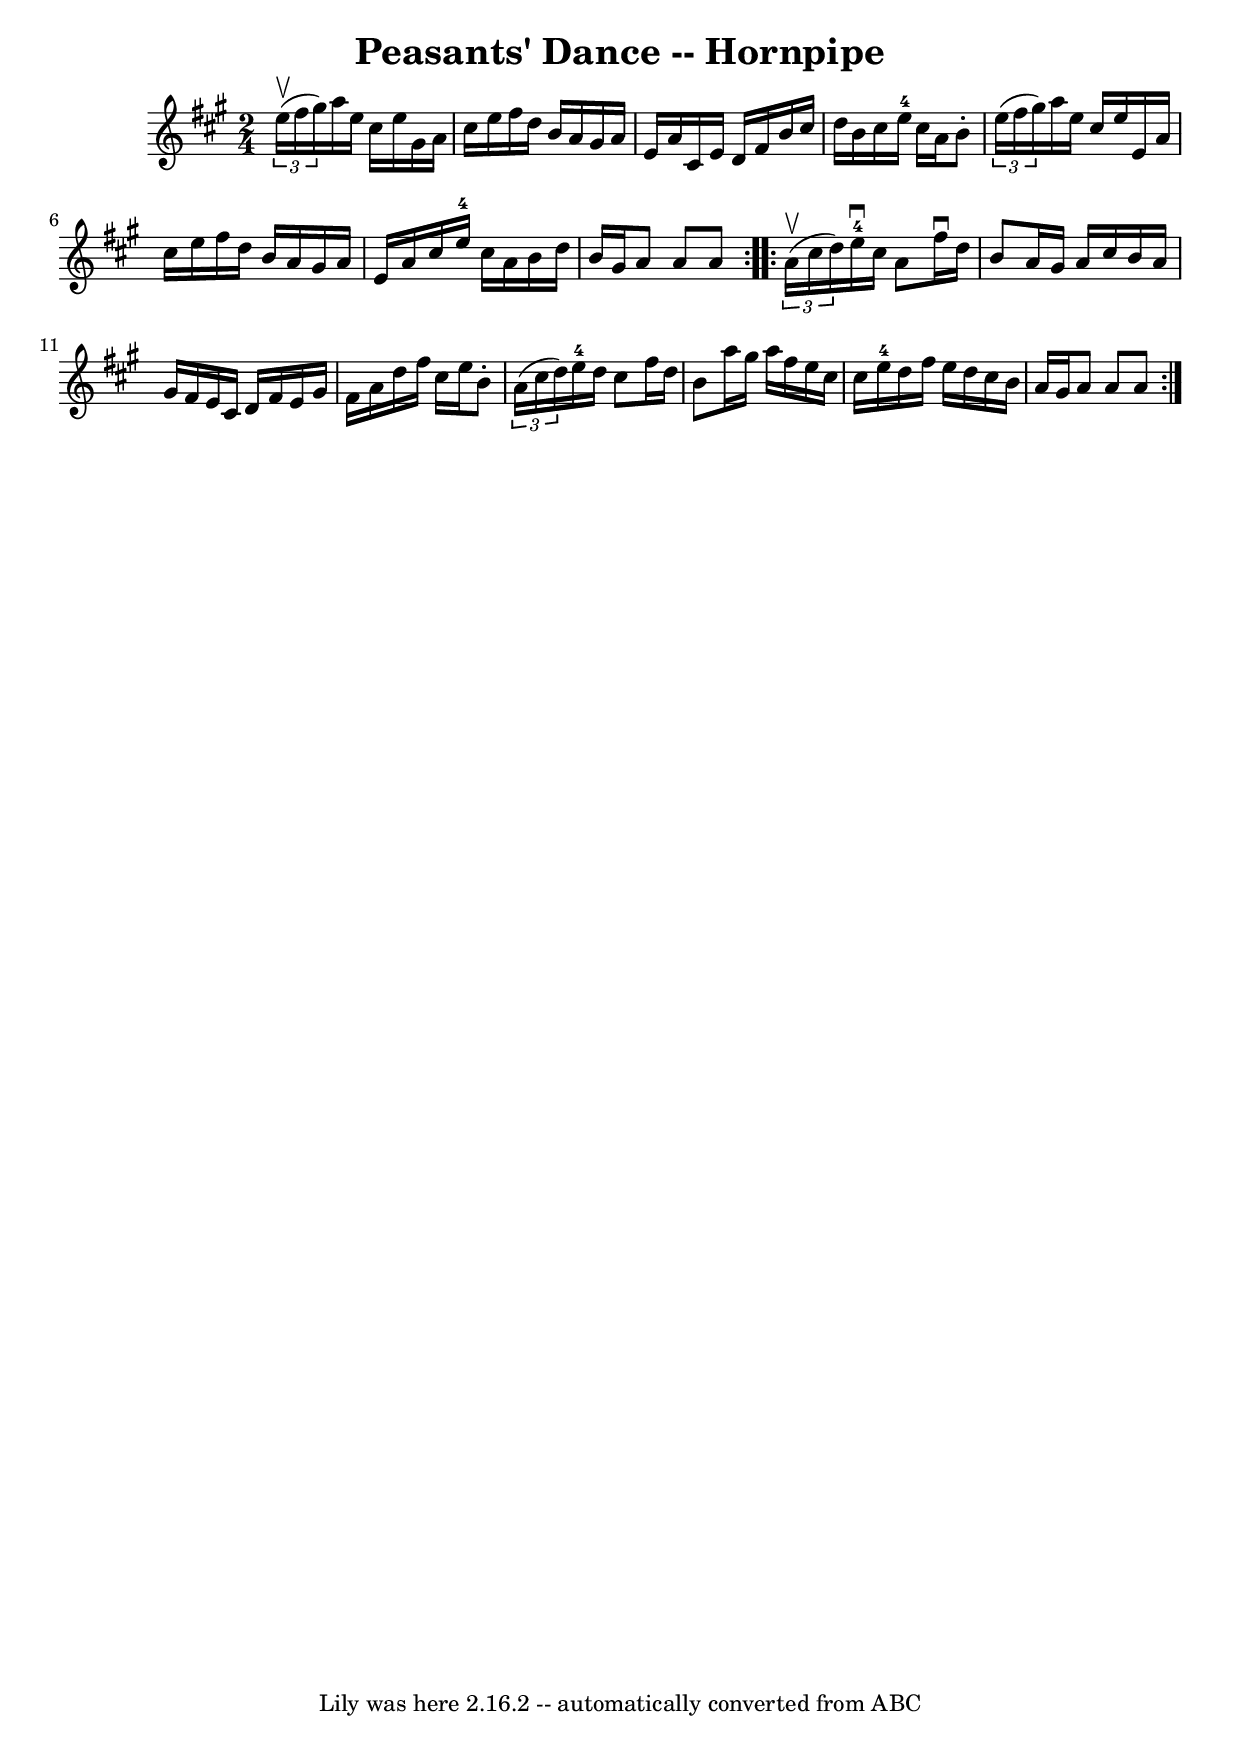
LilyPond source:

\version "2.16.2"
\include "Mammoth.ily"
\header {
  %% book = "Cole's 1000 Fiddle Tunes"
  crossRefNumber = "1"
  footnotes = ""
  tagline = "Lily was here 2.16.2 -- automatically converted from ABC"
  title = "Peasants' Dance -- Hornpipe"

}
voicedefault =  {



  \repeat volta 2 {

    \time 2/4 
    \key a \major   \times 2/3 { e''16 (^\upbow fis''16 gis''16  
				 -) 
			       } |
    a''16 e''16 cis''16 e''16 gis'16 a'16 cis''16 
    e''16  |
    fis''16 d''16 b'16 a'16 gis'16 a'16 e'16 
    a'16  |
    cis'16 e'16 d'16 fis'16 b'16 cis''16    
    d''16 b'16  |
    cis''16 e''16-4 cis''16 a'16 b'8 -.   
    \times 2/3 { e''16 (fis''16 gis''16) 
	       } |
    a''16 e''16   
    cis''16 e''16 e'16 a'16 cis''16 e''16  |
    fis''16    
    d''16 b'16 a'16 gis'16 a'16 e'16 a'16  |
    cis''16    
    e''16-4 cis''16 a'16 b'16 d''16 b'16 gis'16  |
    a'8 
    a'8 a'8  
  }     
  \repeat volta 2 {
    \times 2/3 { a'16 (^\upbow cis''16 
		 d''16) 
	       } |
    e''16-4^\downbow cis''16 a'8 fis''16 
    ^\downbow d''16 b'8  |
    a'16 gis'16 a'16 cis''16 b'16  
    a'16 gis'16 fis'16  |
    e'16 cis'16 d'16 fis'16 e'16 
    gis'16 fis'16 a'16  |
    d''16 fis''16 cis''16 e''16    
    b'8 -.   \times 2/3 { a'16 (cis''16 d''16) 
			} |
    e''16 
    -4 d''16 cis''8 fis''16 d''16 b'8  |
    a''16 gis''16  
    a''16 fis''16 e''16 cis''16 cis''16 e''16-4 |
    
    d''16 fis''16 e''16 d''16 cis''16 b'16 a'16 gis'16  
    |
    a'8 a'8 a'8  
  }   

}

\score{
  <<

    \context Staff="default"
    {
      \voicedefault 
      
    }

  >>
  \layout {
    
  }
  \midi {
  }

}
